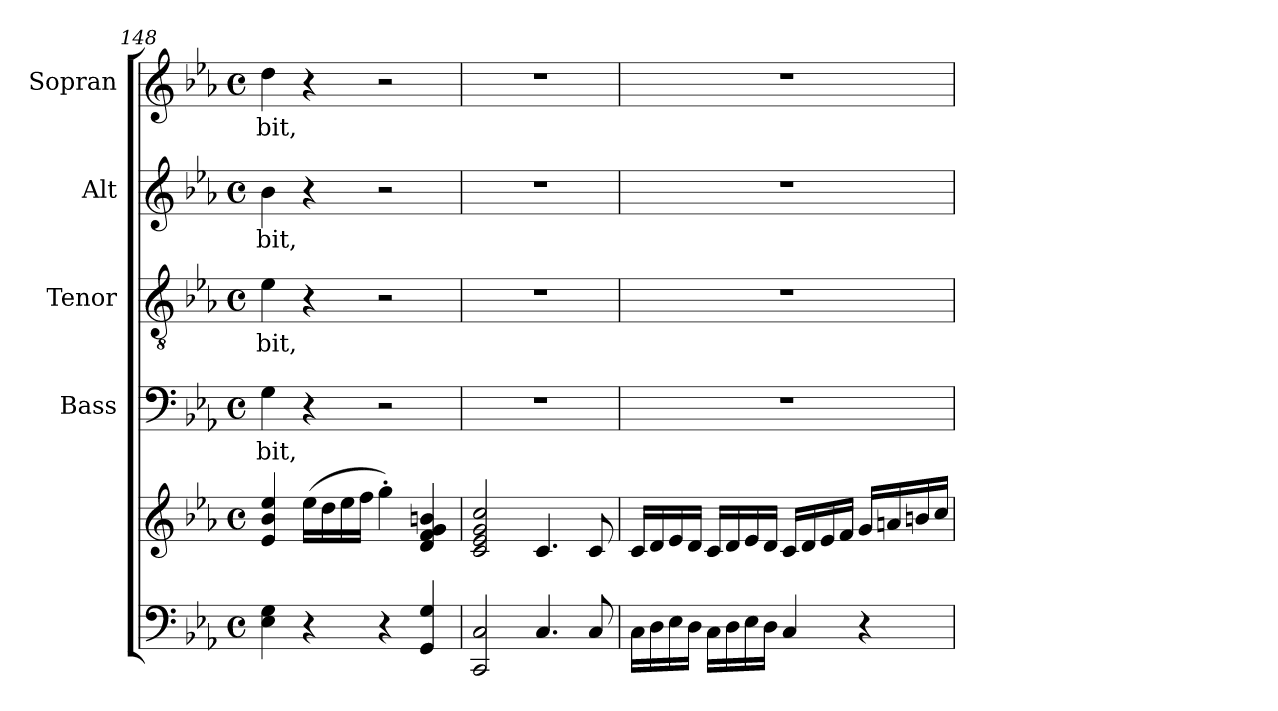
**kern	**kern	**kern	**text	**kern	**text	**kern	**text	**kern	**text
*part5	*part5	*part4	*part4	*part3	*part3	*part2	*part2	*part1	*part1
*staff6	*staff5	*staff4	*staff4	*staff3	*staff3	*staff2	*staff2	*staff1	*staff1
*	*	*I"Bass	*	*I"Tenor	*	*I"Alt	*	*I"Sopran	*
*	*	*I'B.	*	*I'T.	*	*I'A.	*	*I'S.	*
*clefF4	*clefG2	*clefF4	*	*clefGv2	*	*clefG2	*	*clefG2	*
*k[b-e-a-]	*k[b-e-a-]	*k[b-e-a-]	*	*k[b-e-a-]	*	*k[b-e-a-]	*	*k[b-e-a-]	*
*E-:	*E-:	*E-:	*	*E-:	*	*E-:	*	*E-:	*
*M4/4	*M4/4	*M4/4	*	*M4/4	*	*M4/4	*	*M4/4	*
*met(c)	*met(c)	*met(c)	*	*met(c)	*	*met(c)	*	*met(c)	*
=148	=148	=148	=148	=148	=148	=148	=148	=148	=148
!	!	!	!LO:LY:b	!	!LO:LY:b	!	!LO:LY:b	!	!LO:LY:b
4E-\ 4G\	4e-/ 4b-/ 4ee-/	4G\	-bit,	4e-\	-bit,	4b-\	-bit,	4dd\	-bit,
4r	(>16ee-\LL	4r	.	4r	.	4r	.	4r	.
.	16dd\	.	.	.	.	.	.	.	.
.	16ee-\	.	.	.	.	.	.	.	.
.	16ff\JJ	.	.	.	.	.	.	.	.
4r	4gg'>\)	2r	.	2r	.	2r	.	2r	.
4GG/ 4G/	4d/ 4f/ 4g/ 4bn/	.	.	.	.	.	.	.	.
=149	=149	=149	=149	=149	=149	=149	=149	=149	=149
2CC/ 2C/	2c/ 2e-/ 2g/ 2cc/	1r	.	1r	.	1r	.	1r	.
4.C/	4.c/	.	.	.	.	.	.	.	.
8C/	8c/	.	.	.	.	.	.	.	.
!!LO:LB:g=z
=150	=150	=150	=150	=150	=150	=150	=150	=150	=150
16C\LL	16c/LL	1r	.	1r	.	1r	.	1r	.
16D\	16d/	.	.	.	.	.	.	.	.
16E-\	16e-/	.	.	.	.	.	.	.	.
16D\JJ	16d/JJ	.	.	.	.	.	.	.	.
16C\LL	16c/LL	.	.	.	.	.	.	.	.
16D\	16d/	.	.	.	.	.	.	.	.
16E-\	16e-/	.	.	.	.	.	.	.	.
16D\JJ	16d/JJ	.	.	.	.	.	.	.	.
4C/	16c/LL	.	.	.	.	.	.	.	.
.	16d/	.	.	.	.	.	.	.	.
.	16e-/	.	.	.	.	.	.	.	.
.	16f/JJ	.	.	.	.	.	.	.	.
4r	16g/LL	.	.	.	.	.	.	.	.
.	16an/	.	.	.	.	.	.	.	.
.	16bn/	.	.	.	.	.	.	.	.
.	16cc/JJ	.	.	.	.	.	.	.	.
=	=	=	=	=	=	=	=	=	=
*-	*-	*-	*-	*-	*-	*-	*-	*-	*-
